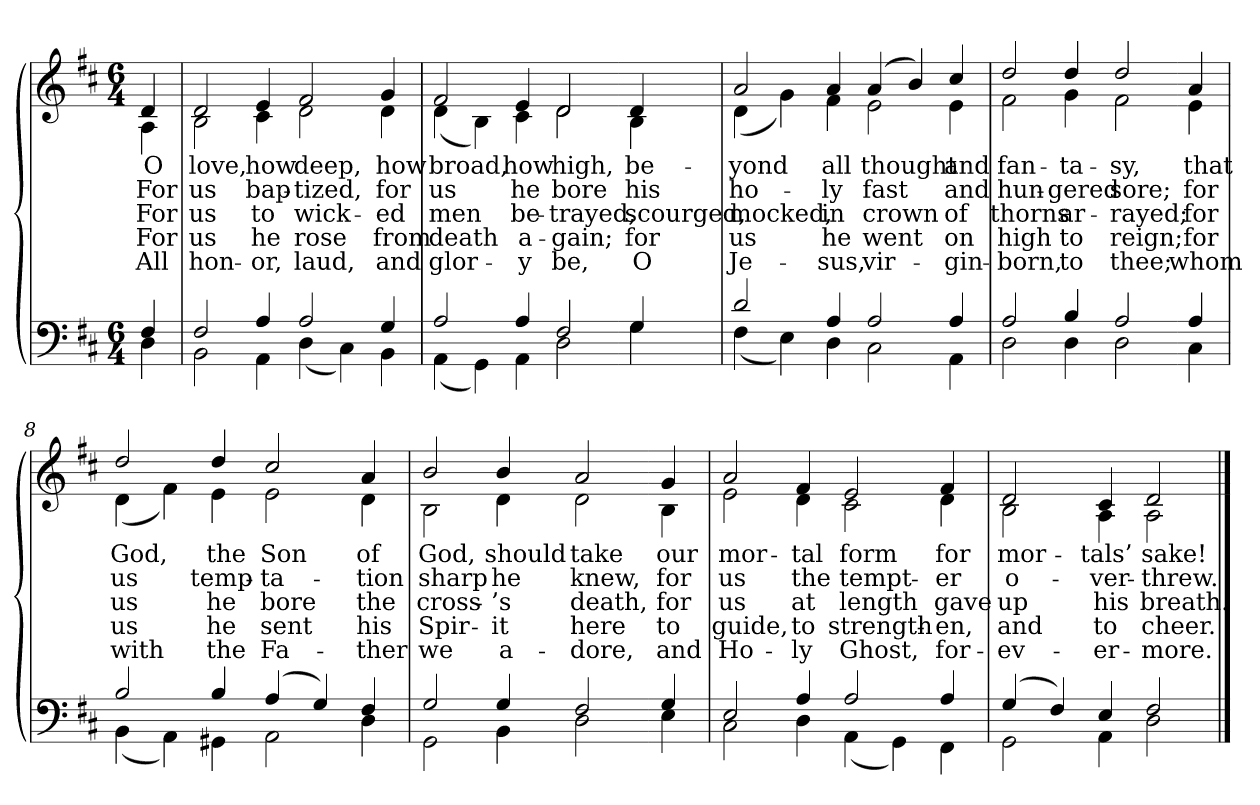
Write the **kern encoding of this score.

**kern	**kern	**text	**text	**text	**text	**text
*part2	*part1	*part1	*part1	*part1	*part1	*part1
*staff2	*staff1	*staff1	*staff1	*staff1	*staff1	*staff1
*clefF4	*clefG2	*	*	*	*	*
*k[f#c#]	*k[f#c#]	*	*	*	*	*
*M6/4	*M6/4	*	*	*	*	*
=1	=1	=1	=1	=1	=1	=1
*^	*	*	*	*	*	*
!	!	!LO:TX:b:i:t=Verse	!	!	!	!	!
!	!	!	!LO:LY:b	!LO:LY:b	!LO:LY:b	!LO:LY:b	!LO:LY:b
*	*	*^	*	*	*	*	*
4F#/	4D\	4d/	4A\	O	For	For	For	All
=2	=2	=2	=2	=2	=2	=2	=2	=2
!	!	!	!	!LO:LY:b	!LO:LY:b	!LO:LY:b	!LO:LY:b	!LO:LY:b
2F#/	2BB\	2d/	2B\	love,	us	us	us	hon-
!	!	!	!	!LO:LY:b	!LO:LY:b	!LO:LY:b	!LO:LY:b	!LO:LY:b
4A/	4AA\	4e/	4c#\	how	bap-	to	he	-or,
!	!	!	!	!LO:LY:b	!LO:LY:b	!LO:LY:b	!LO:LY:b	!LO:LY:b
2A/	(<4D\	2f#/	2d\	deep,	-tized,	wick-	rose	laud,
.	4C#\)	.	.	.	.	.	.	.
!	!	!	!	!LO:LY:b	!LO:LY:b	!LO:LY:b	!LO:LY:b	!LO:LY:b
4G/	4BB\	4g/	4d\	how	for	-ed	from	and
=3	=3	=3	=3	=3	=3	=3	=3	=3
!	!	!	!	!LO:LY:b	!LO:LY:b	!LO:LY:b	!LO:LY:b	!LO:LY:b
2A/	(<4AA\	2f#/	(<4d\	broad,	us	men	death	glor-
.	4GG\)	.	4B\)	.	.	.	.	.
!	!	!	!	!LO:LY:b	!LO:LY:b	!LO:LY:b	!LO:LY:b	!LO:LY:b
4A/	4AA\	4e/	4c#\	how	he	be-	a-	-y
!	!	!	!	!LO:LY:b	!LO:LY:b	!LO:LY:b	!LO:LY:b	!LO:LY:b
2F#/	2D\	2d/	2d\	high,	bore	-trayed,	-gain;	be,
!!LO:LB:g=z	!!
=4-	=4-	=4-	=4-	=4-	=4-	=4-	=4-	=4-
!	!	!	!	!LO:LY:b	!LO:LY:b	!LO:LY:b	!LO:LY:b	!LO:LY:b
4G/	4G\	4d/	4B\	be-	his	scourged,	for	O
=5	=5	=5	=5	=5	=5	=5	=5	=5
!	!	!	!	!LO:LY:b	!LO:LY:b	!LO:LY:b	!LO:LY:b	!LO:LY:b
2d/	(<4F#\	2a/	(<4d\	-yond	ho-	mocked,	us	Je-
.	4E\)	.	4g\)	.	.	.	.	.
!	!	!	!	!LO:LY:b	!LO:LY:b	!LO:LY:b	!LO:LY:b	!LO:LY:b
4A/	4D\	4a/	4f#\	all	-ly	in	he	-sus,
!	!	!	!	!LO:LY:b	!LO:LY:b	!LO:LY:b	!LO:LY:b	!LO:LY:b
2A/	2C#\	(>4a/	2e\	thought	fast	crown	went	vir-
.	.	4b/)	.	.	.	.	.	.
!	!	!	!	!LO:LY:b	!LO:LY:b	!LO:LY:b	!LO:LY:b	!LO:LY:b
4A/	4AA\	4cc#/	4e\	and	and	of	on	-gin--
=6	=6	=6	=6	=6	=6	=6	=6	=6
!	!	!	!	!LO:LY:b	!LO:LY:b	!LO:LY:b	!LO:LY:b	!LO:LY:b
2A/	2D\	2dd/	2f#\	fan-	hun-	thorns	high	-born,
!	!	!	!	!LO:LY:b	!LO:LY:b	!LO:LY:b	!LO:LY:b	!LO:LY:b
4B/	4D\	4dd/	4g\	-ta-	-gered	ar-	to	to
!	!	!	!	!LO:LY:b	!LO:LY:b	!LO:LY:b	!LO:LY:b	!LO:LY:b
2A/	2D\	2dd/	2f#\	-sy,	sore;	-rayed;	reign;	thee;
!!LO:LB:g=z	!!
=7-	=7-	=7-	=7-	=7-	=7-	=7-	=7-	=7-
!	!	!	!	!LO:LY:b	!LO:LY:b	!LO:LY:b	!LO:LY:b	!LO:LY:b
4A/	4C#\	4a/	4e\	that	for	for	for	whom
=8	=8	=8	=8	=8	=8	=8	=8	=8
!	!	!	!	!LO:LY:b	!LO:LY:b	!LO:LY:b	!LO:LY:b	!LO:LY:b
2B/	(<4BB\	2dd/	(<4d\	God,	us	us	us	with
.	4AA\)	.	4f#\)	.	.	.	.	.
!	!	!	!	!LO:LY:b	!LO:LY:b	!LO:LY:b	!LO:LY:b	!LO:LY:b
4B/	4GG#X\	4dd/	4e\	the	temp-	he	he	the
!	!	!	!	!LO:LY:b	!LO:LY:b	!LO:LY:b	!LO:LY:b	!LO:LY:b
(>4A/	2AA\	2cc#/	2e\	Son	-ta-	bore	sent	Fa-
4G/)	.	.	.	.	.	.	.	.
!	!	!	!	!LO:LY:b	!LO:LY:b	!LO:LY:b	!LO:LY:b	!LO:LY:b
4F#/	4D\	4a/	4d\	of	-tion	the	his	-ther
=9	=9	=9	=9	=9	=9	=9	=9	=9
!	!	!	!	!LO:LY:b	!LO:LY:b	!LO:LY:b	!LO:LY:b	!LO:LY:b
2G/	2GG\	2b/	2B\	God,	sharp	cross-	Spir-	we
!	!	!	!	!LO:LY:b	!LO:LY:b	!LO:LY:b	!LO:LY:b	!LO:LY:b
4G/	4BB\	4b/	4d\	should	he	-’s	-it	a-
!	!	!	!	!LO:LY:b	!LO:LY:b	!LO:LY:b	!LO:LY:b	!LO:LY:b
2F#/	2D\	2a/	2d\	take	knew,	death,	here	-dore,
!!LO:LB:g=z	!!
=10-	=10-	=10-	=10-	=10-	=10-	=10-	=10-	=10-
!	!	!	!	!LO:LY:b	!LO:LY:b	!LO:LY:b	!LO:LY:b	!LO:LY:b
4G/	4E\	4g/	4B\	our	for	for	to	and
=11	=11	=11	=11	=11	=11	=11	=11	=11
!	!	!	!	!LO:LY:b	!LO:LY:b	!LO:LY:b	!LO:LY:b	!LO:LY:b
2E/	2C#\	2a/	2e\	mor-	us	us	guide,	Ho-
!	!	!	!	!LO:LY:b	!LO:LY:b	!LO:LY:b	!LO:LY:b	!LO:LY:b
4A/	4D\	4f#/	4d\	-tal	the	at	to	-ly
!	!	!	!	!LO:LY:b	!LO:LY:b	!LO:LY:b	!LO:LY:b	!LO:LY:b
2A/	(<4AA\	2e/	2c#\	form	tempt-	length	strength-	Ghost,
.	4GG\)	.	.	.	.	.	.	.
!	!	!	!	!LO:LY:b	!LO:LY:b	!LO:LY:b	!LO:LY:b	!LO:LY:b
4A/	4FF#\	4f#/	4d\	for	-er	gave	-en,	for-
=12	=12	=12	=12	=12	=12	=12	=12	=12
!	!	!	!	!LO:LY:b	!LO:LY:b	!LO:LY:b	!LO:LY:b	!LO:LY:b
(>4G/	2GG\	2d/	2B\	mor-	o-	up	and	-ev-
4F#/)	.	.	.	.	.	.	.	.
!	!	!	!	!LO:LY:b	!LO:LY:b	!LO:LY:b	!LO:LY:b	!LO:LY:b
4E/	4AA\	4c#/	4A\	-tals’	-ver-	his	to	-er-
!	!	!	!	!LO:LY:b	!LO:LY:b	!LO:LY:b	!LO:LY:b	!LO:LY:b
2F#/	2D\	2d/	2A\	sake!	-threw.	breath.	cheer.	-more.
*v	*v	*	*	*	*	*	*	*
*	*v	*v	*	*	*	*	*
==	==	==	==	==	==	==
*-	*-	*-	*-	*-	*-	*-
